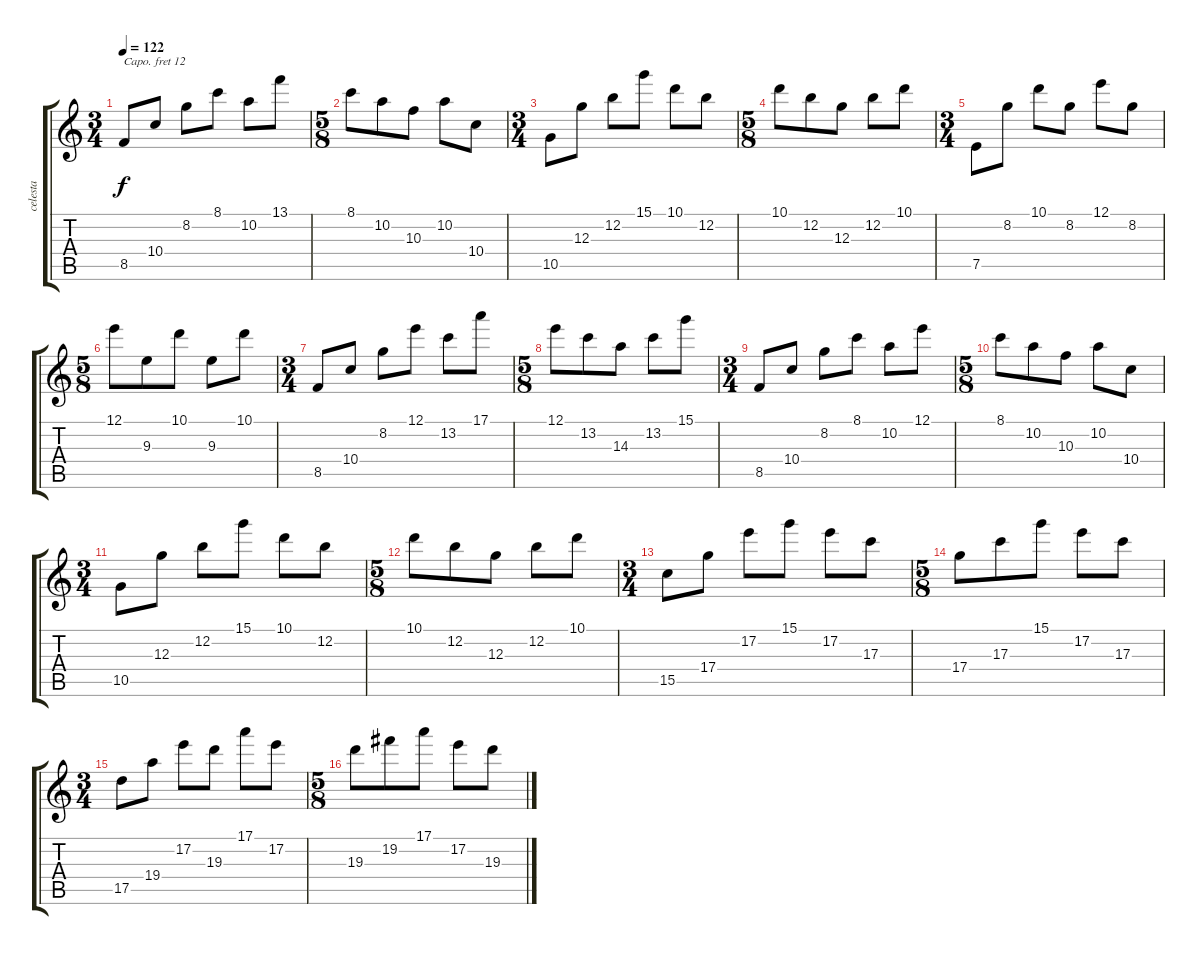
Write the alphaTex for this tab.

\track ("celesta" "celesta") {instrument celesta}
\staff {score tabs}
\capo 12
\tuning (E4 B3 G3 D3 A2 E2) {hide}
\ts (3 4)
\tempo 122
\clef g2
\ks c
8.5.8{dy f} 10.4.8 8.2.8 8.1.8 10.2.8 13.1.8 |
\ts (5 8)
8.1.8 10.2.8 10.3.8 10.2.8 10.4.8 |
\ts (3 4)
10.5.8 12.3.8 12.2.8 15.1.8 10.1.8 12.2.8 |
\ts (5 8)
10.1.8 12.2.8 12.3.8 12.2.8 10.1.8 |
\ts (3 4)
7.5.8 8.2.8 10.1.8 8.2.8 12.1.8 8.2.8 |
\ts (5 8)
12.1.8 9.3.8 10.1.8 9.3.8 10.1.8 |
\ts (3 4)
8.5.8 10.4.8 8.2.8 12.1.8 13.2.8 17.1.8 |
\ts (5 8)
12.1.8 13.2.8 14.3.8 13.2.8 15.1.8 |
\ts (3 4)
8.5.8 10.4.8 8.2.8 8.1.8 10.2.8 12.1.8 |
\ts (5 8)
8.1.8 10.2.8 10.3.8 10.2.8 10.4.8 |
\ts (3 4)
10.5.8 12.3.8 12.2.8 15.1.8 10.1.8 12.2.8 |
\ts (5 8)
10.1.8 12.2.8 12.3.8 12.2.8 10.1.8 |
\ts (3 4)
15.5.8 17.4.8 17.2.8 15.1.8 17.2.8 17.3.8 |
\ts (5 8)
17.4.8 17.3.8 15.1.8 17.2.8 17.3.8 |
\ts (3 4)
17.5.8 19.4.8 17.2.8 19.3.8 17.1.8 17.2.8 |
\ts (5 8)
19.3.8 19.2.8 17.1.8 17.2.8 19.3.8
